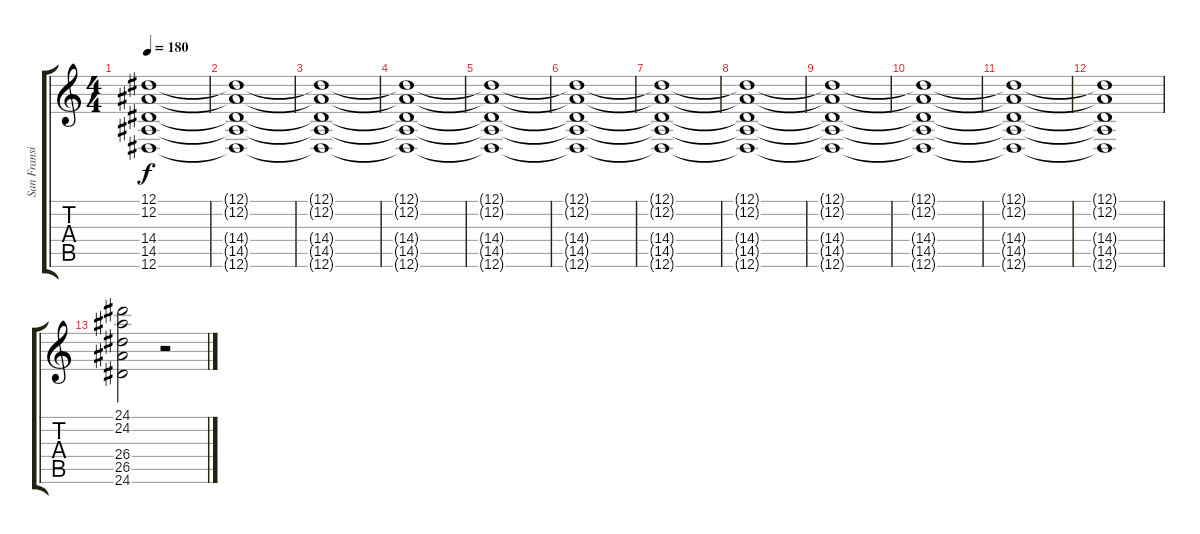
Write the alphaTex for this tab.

\track ("San Fransisco Orchestra" "San Fransi") {instrument cello}
\staff {score tabs}
\tuning (Eb4 Bb3 Gb3 Db3 Ab2 Eb2) {hide}
\ts (4 4)
\tempo 180
\clef g2
\ks c
(12.1{t} 12.2{t} 14.4{t} 14.5{t} 12.6{t}).1{dy f} |
(12.1{t} 12.2{t} 14.4{t} 14.5{t} 12.6{t}).1 |
(12.1{t} 12.2{t} 14.4{t} 14.5{t} 12.6{t}).1 |
(12.1{t} 12.2{t} 14.4{t} 14.5{t} 12.6{t}).1 |
(12.1{t} 12.2{t} 14.4{t} 14.5{t} 12.6{t}).1 |
(12.1{t} 12.2{t} 14.4{t} 14.5{t} 12.6{t}).1 |
(12.1{t} 12.2{t} 14.4{t} 14.5{t} 12.6{t}).1 |
(12.1{t} 12.2{t} 14.4{t} 14.5{t} 12.6{t}).1 |
(12.1{t} 12.2{t} 14.4{t} 14.5{t} 12.6{t}).1 |
(12.1{t} 12.2{t} 14.4{t} 14.5{t} 12.6{t}).1 |
(12.1{t} 12.2{t} 14.4{t} 14.5{t} 12.6{t}).1 |
(12.1{t} 12.2{t} 14.4{t} 14.5{t} 12.6{t}).1 |
(24.1 24.2 26.4 26.5 24.6).2 r.2
